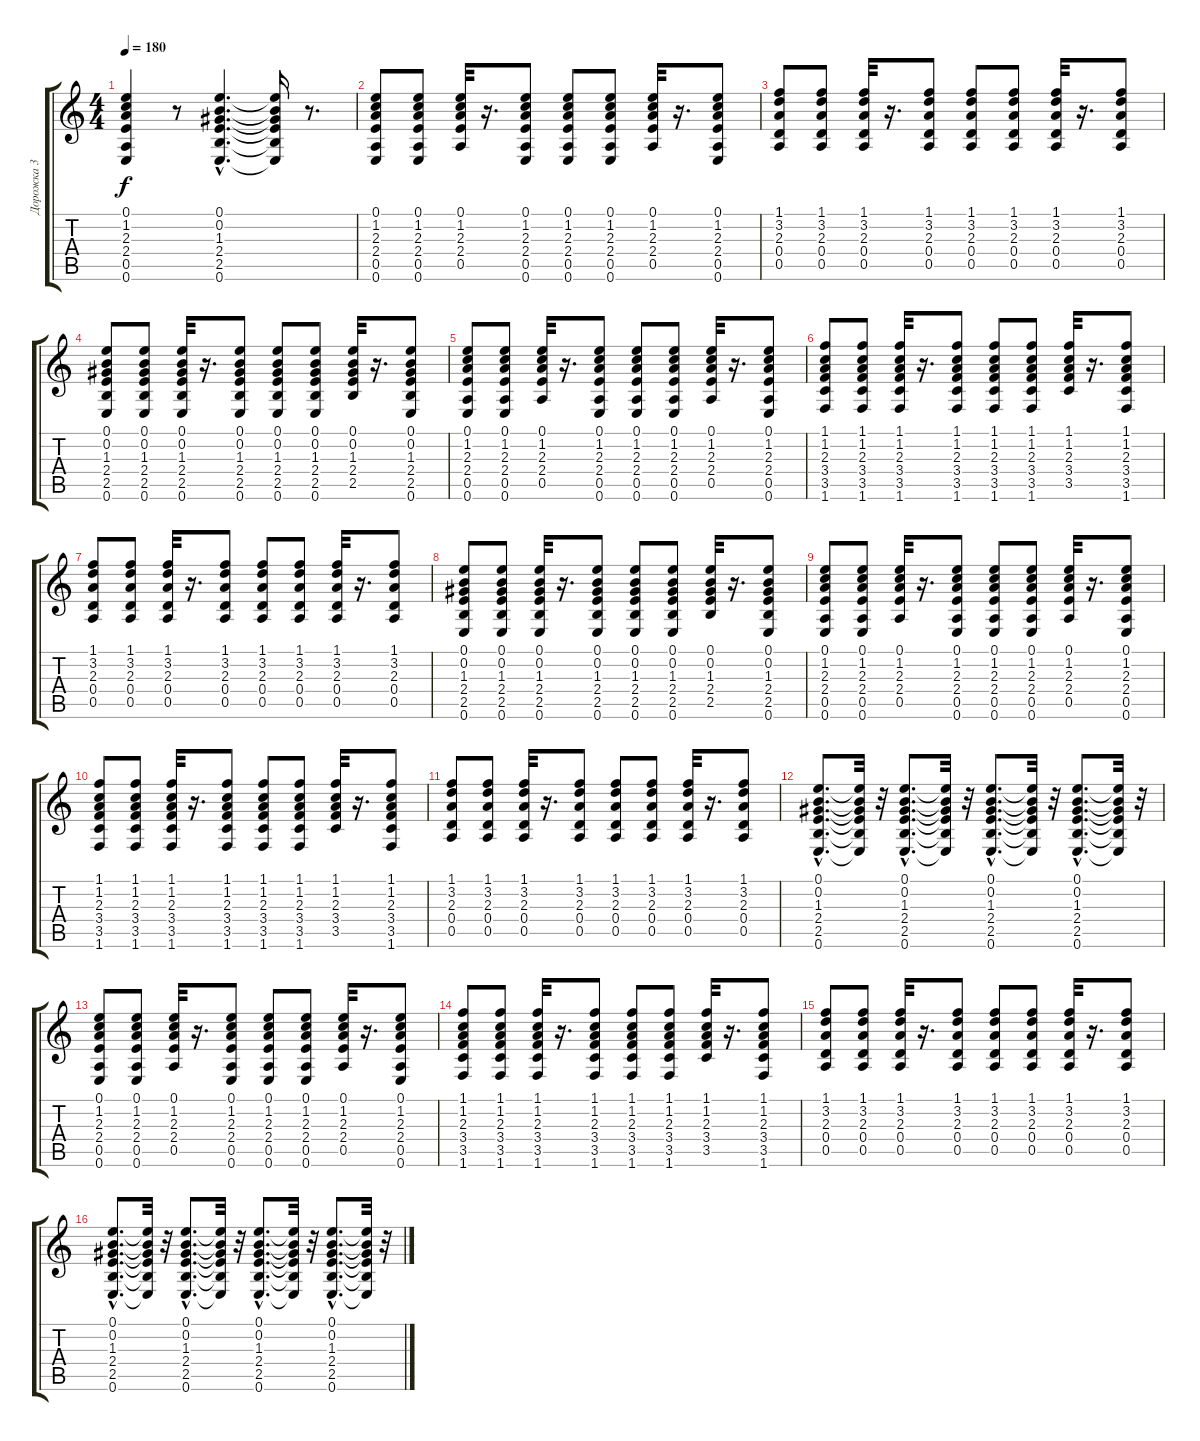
\track ("Дорожка 3" "Дорожка 3") {instrument acousticguitarsteel}
\staff {score tabs}
\tuning (E4 B3 G3 D3 A2 E2) {hide}
\ts (4 4)
\tempo 180
\clef g2
\ks c
(0.1 1.2 2.3 2.4 0.5 0.6).4{dy f} r.8 (0.1{hac} 0.2{hac} 1.3{hac} 2.4{hac} 2.5{hac} 0.6{hac}).4{d} (0.1{t} 0.2{t} 1.3{t} 2.4{t} 2.5{t} 0.6{t}).16 r.8{d} |
(0.1 1.2 2.3 2.4 0.5 0.6).8 (0.1 1.2 2.3 2.4 0.5 0.6).8 (0.1 1.2 2.3 2.4 0.5).32 r.16{d} (0.1 1.2 2.3 2.4 0.5 0.6).8 (0.1 1.2 2.3 2.4 0.5 0.6).8 (0.1 1.2 2.3 2.4 0.5 0.6).8 (0.1 1.2 2.3 2.4 0.5).32 r.16{d} (0.1 1.2 2.3 2.4 0.5 0.6).8 |
(1.1 3.2 2.3 0.4 0.5).8 (1.1 3.2 2.3 0.4 0.5).8 (1.1 3.2 2.3 0.4 0.5).32 r.16{d} (1.1 3.2 2.3 0.4 0.5).8 (1.1 3.2 2.3 0.4 0.5).8 (1.1 3.2 2.3 0.4 0.5).8 (1.1 3.2 2.3 0.4 0.5).32 r.16{d} (1.1 3.2 2.3 0.4 0.5).8 |
(0.1 0.2 1.3 2.4 2.5 0.6).8 (0.1 0.2 1.3 2.4 2.5 0.6).8 (0.1 0.2 1.3 2.4 2.5 0.6).32 r.16{d} (0.1 0.2 1.3 2.4 2.5 0.6).8 (0.1 0.2 1.3 2.4 2.5 0.6).8 (0.1 0.2 1.3 2.4 2.5 0.6).8 (0.1 0.2 1.3 2.4 2.5).32 r.16{d} (0.1 0.2 1.3 2.4 2.5 0.6).8 |
(0.1 1.2 2.3 2.4 0.5 0.6).8 (0.1 1.2 2.3 2.4 0.5 0.6).8 (0.1 1.2 2.3 2.4 0.5).32 r.16{d} (0.1 1.2 2.3 2.4 0.5 0.6).8 (0.1 1.2 2.3 2.4 0.5 0.6).8 (0.1 1.2 2.3 2.4 0.5 0.6).8 (0.1 1.2 2.3 2.4 0.5).32 r.16{d} (0.1 1.2 2.3 2.4 0.5 0.6).8 |
(1.1 1.2 2.3 3.4 3.5 1.6).8 (1.1 1.2 2.3 3.4 3.5 1.6).8 (1.1 1.2 2.3 3.4 3.5 1.6).32 r.16{d} (1.1 1.2 2.3 3.4 3.5 1.6).8 (1.1 1.2 2.3 3.4 3.5 1.6).8 (1.1 1.2 2.3 3.4 3.5 1.6).8 (1.1 1.2 2.3 3.4 3.5).32 r.16{d} (1.1 1.2 2.3 3.4 3.5 1.6).8 |
(1.1 3.2 2.3 0.4 0.5).8 (1.1 3.2 2.3 0.4 0.5).8 (1.1 3.2 2.3 0.4 0.5).32 r.16{d} (1.1 3.2 2.3 0.4 0.5).8 (1.1 3.2 2.3 0.4 0.5).8 (1.1 3.2 2.3 0.4 0.5).8 (1.1 3.2 2.3 0.4 0.5).32 r.16{d} (1.1 3.2 2.3 0.4 0.5).8 |
(0.1 0.2 1.3 2.4 2.5 0.6).8 (0.1 0.2 1.3 2.4 2.5 0.6).8 (0.1 0.2 1.3 2.4 2.5 0.6).32 r.16{d} (0.1 0.2 1.3 2.4 2.5 0.6).8 (0.1 0.2 1.3 2.4 2.5 0.6).8 (0.1 0.2 1.3 2.4 2.5 0.6).8 (0.1 0.2 1.3 2.4 2.5).32 r.16{d} (0.1 0.2 1.3 2.4 2.5 0.6).8 |
(0.1 1.2 2.3 2.4 0.5 0.6).8 (0.1 1.2 2.3 2.4 0.5 0.6).8 (0.1 1.2 2.3 2.4 0.5).32 r.16{d} (0.1 1.2 2.3 2.4 0.5 0.6).8 (0.1 1.2 2.3 2.4 0.5 0.6).8 (0.1 1.2 2.3 2.4 0.5 0.6).8 (0.1 1.2 2.3 2.4 0.5).32 r.16{d} (0.1 1.2 2.3 2.4 0.5 0.6).8 |
(1.1 1.2 2.3 3.4 3.5 1.6).8 (1.1 1.2 2.3 3.4 3.5 1.6).8 (1.1 1.2 2.3 3.4 3.5 1.6).32 r.16{d} (1.1 1.2 2.3 3.4 3.5 1.6).8 (1.1 1.2 2.3 3.4 3.5 1.6).8 (1.1 1.2 2.3 3.4 3.5 1.6).8 (1.1 1.2 2.3 3.4 3.5).32 r.16{d} (1.1 1.2 2.3 3.4 3.5 1.6).8 |
(1.1 3.2 2.3 0.4 0.5).8 (1.1 3.2 2.3 0.4 0.5).8 (1.1 3.2 2.3 0.4 0.5).32 r.16{d} (1.1 3.2 2.3 0.4 0.5).8 (1.1 3.2 2.3 0.4 0.5).8 (1.1 3.2 2.3 0.4 0.5).8 (1.1 3.2 2.3 0.4 0.5).32 r.16{d} (1.1 3.2 2.3 0.4 0.5).8 |
(0.1{hac} 0.2{hac} 1.3{hac} 2.4{hac} 2.5{hac} 0.6{hac}).8{d} (0.1{t} 0.2{t} 1.3{t} 2.4{t} 2.5{t} 0.6{t}).32 r.32 (0.1{hac} 0.2{hac} 1.3{hac} 2.4{hac} 2.5{hac} 0.6{hac}).8{d} (0.1{t} 0.2{t} 1.3{t} 2.4{t} 2.5{t} 0.6{t}).32 r.32 (0.1{hac} 0.2{hac} 1.3{hac} 2.4{hac} 2.5{hac} 0.6{hac}).8{d} (0.1{t} 0.2{t} 1.3{t} 2.4{t} 2.5{t} 0.6{t}).32 r.32 (0.1{hac} 0.2{hac} 1.3{hac} 2.4{hac} 2.5{hac} 0.6{hac}).8{d} (0.1{t} 0.2{t} 1.3{t} 2.4{t} 2.5{t} 0.6{t}).32 r.32 |
(0.1 1.2 2.3 2.4 0.5 0.6).8 (0.1 1.2 2.3 2.4 0.5 0.6).8 (0.1 1.2 2.3 2.4 0.5).32 r.16{d} (0.1 1.2 2.3 2.4 0.5 0.6).8 (0.1 1.2 2.3 2.4 0.5 0.6).8 (0.1 1.2 2.3 2.4 0.5 0.6).8 (0.1 1.2 2.3 2.4 0.5).32 r.16{d} (0.1 1.2 2.3 2.4 0.5 0.6).8 |
(1.1 1.2 2.3 3.4 3.5 1.6).8 (1.1 1.2 2.3 3.4 3.5 1.6).8 (1.1 1.2 2.3 3.4 3.5 1.6).32 r.16{d} (1.1 1.2 2.3 3.4 3.5 1.6).8 (1.1 1.2 2.3 3.4 3.5 1.6).8 (1.1 1.2 2.3 3.4 3.5 1.6).8 (1.1 1.2 2.3 3.4 3.5).32 r.16{d} (1.1 1.2 2.3 3.4 3.5 1.6).8 |
(1.1 3.2 2.3 0.4 0.5).8 (1.1 3.2 2.3 0.4 0.5).8 (1.1 3.2 2.3 0.4 0.5).32 r.16{d} (1.1 3.2 2.3 0.4 0.5).8 (1.1 3.2 2.3 0.4 0.5).8 (1.1 3.2 2.3 0.4 0.5).8 (1.1 3.2 2.3 0.4 0.5).32 r.16{d} (1.1 3.2 2.3 0.4 0.5).8 |
(0.1{hac} 0.2{hac} 1.3{hac} 2.4{hac} 2.5{hac} 0.6{hac}).8{d} (0.1{t} 0.2{t} 1.3{t} 2.4{t} 2.5{t} 0.6{t}).32 r.32 (0.1{hac} 0.2{hac} 1.3{hac} 2.4{hac} 2.5{hac} 0.6{hac}).8{d} (0.1{t} 0.2{t} 1.3{t} 2.4{t} 2.5{t} 0.6{t}).32 r.32 (0.1{hac} 0.2{hac} 1.3{hac} 2.4{hac} 2.5{hac} 0.6{hac}).8{d} (0.1{t} 0.2{t} 1.3{t} 2.4{t} 2.5{t} 0.6{t}).32 r.32 (0.1{hac} 0.2{hac} 1.3{hac} 2.4{hac} 2.5{hac} 0.6{hac}).8{d} (0.1{t} 0.2{t} 1.3{t} 2.4{t} 2.5{t} 0.6{t}).32 r.32
